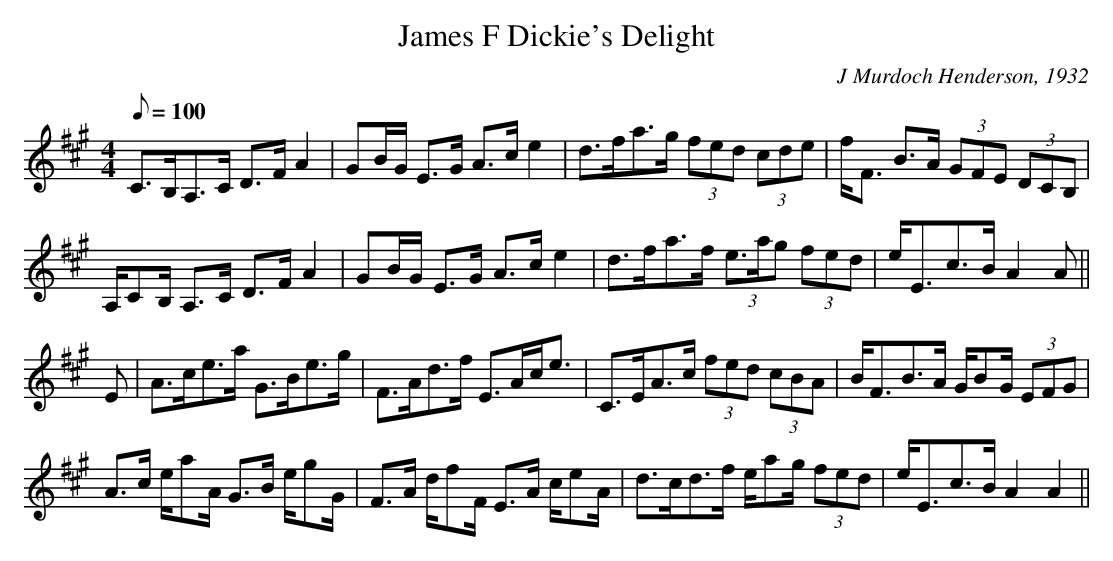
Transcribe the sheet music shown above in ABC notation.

X:1
T:James F Dickie's Delight
C:J Murdoch Henderson, 1932
M:4/4
Q:100
L:1/8
K:A
C>B,A,>C     D>F A2 | GB/G/ E>G A>c e2 | d>fa>g (3fed  (3cde | f<F B>A (3GFE (3DCB, |
A,/CB,/ A,>C D>F A2 | GB/G/ E>G A>c e2 | d>fa>f (3e>ag (3fed | e<Ec>B   A2    A   ||
E | A>ce>a    G>Be>g    | F>Ad>f    E>Ac<e    | C>EA>c (3fed (3cBA | B<FB>A G/BG/ (3EFG  |
    A>c e/aA/ G>B e/gG/ | F>A d/fF/ E>A c/eA/ | d>cd>f e/ag/ (3fed | e<Ec>B A2     A2   ||
